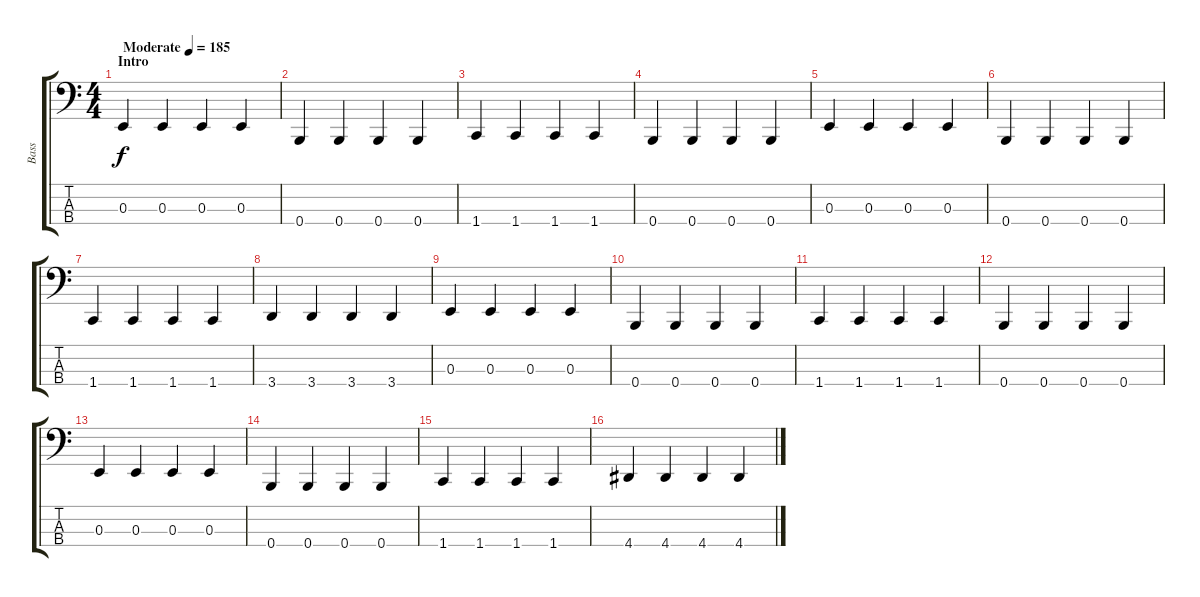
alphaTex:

\track ("Bass" "Bass") {instrument electricbassfinger}
\staff {score tabs}
\tuning (D2 A1 E1 B0) {hide}
\ts (4 4)
\section ("" "Intro")
\tempo (185 "Moderate")
\clef f4
\ks c
0.3.4{dy f instrument electricbassfinger} 0.3.4 0.3.4 0.3.4 |
0.4.4 0.4.4 0.4.4 0.4.4 |
1.4.4 1.4.4 1.4.4 1.4.4 |
0.4.4 0.4.4 0.4.4 0.4.4 |
0.3.4 0.3.4 0.3.4 0.3.4 |
0.4.4 0.4.4 0.4.4 0.4.4 |
1.4.4 1.4.4 1.4.4 1.4.4 |
3.4.4 3.4.4 3.4.4 3.4.4 |
0.3.4 0.3.4 0.3.4 0.3.4 |
0.4.4 0.4.4 0.4.4 0.4.4 |
1.4.4 1.4.4 1.4.4 1.4.4 |
0.4.4 0.4.4 0.4.4 0.4.4 |
0.3.4 0.3.4 0.3.4 0.3.4 |
0.4.4 0.4.4 0.4.4 0.4.4 |
1.4.4 1.4.4 1.4.4 1.4.4 |
4.4.4 4.4.4 4.4.4 4.4.4
